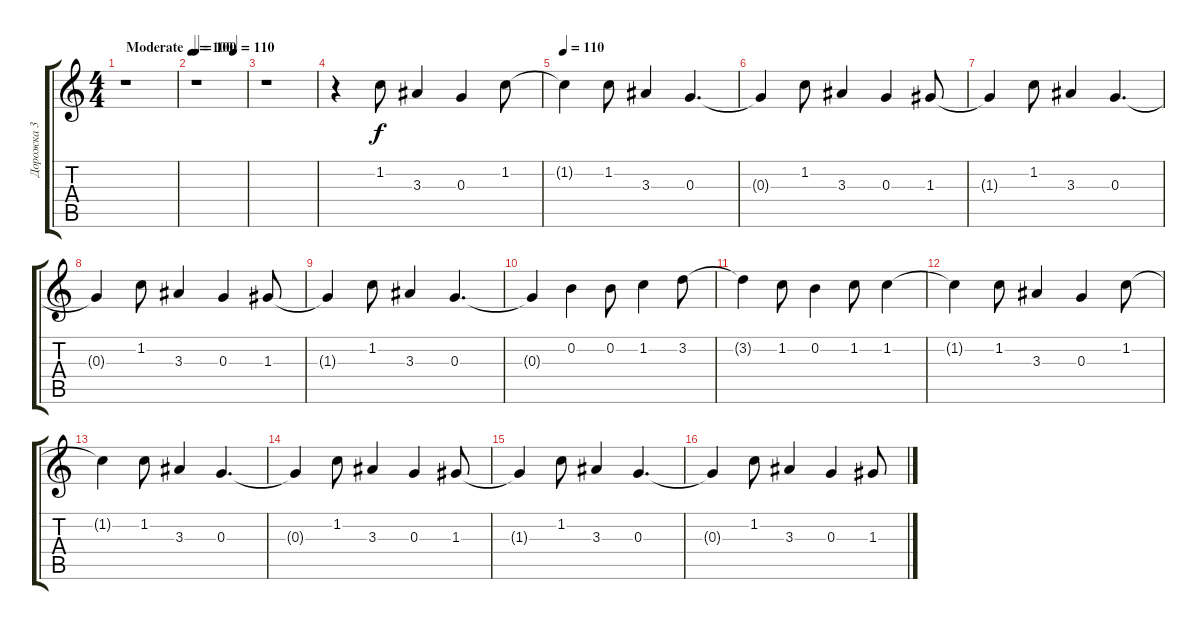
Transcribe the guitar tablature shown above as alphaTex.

\track ("Дорожка 3" "Дорожка 3") {instrument distortionguitar}
\staff {score tabs}
\tuning (E4 B3 G3 D3 A2 E2) {hide}
\ts (4 4)
\tempo (100 "Moderate")
\clef g2
\ks c
r.1{dy f instrument distortionguitar} |
\tempo 100
\tempo (110 0.75)
r.1 |
r.1 |
r.4 1.2.8 3.3.4 0.3.4 1.2.8 |
\tempo 110
1.2{t}.4 1.2.8 3.3.4 0.3.4{d} |
0.3{t}.4 1.2.8 3.3.4 0.3.4 1.3.8 |
1.3{t}.4 1.2.8 3.3.4 0.3.4{d} |
0.3{t}.4 1.2.8 3.3.4 0.3.4 1.3.8 |
1.3{t}.4 1.2.8 3.3.4 0.3.4{d} |
0.3{t}.4 0.2.4 0.2.8 1.2.4 3.2.8 |
3.2{t}.4 1.2.8 0.2.4 1.2.8 1.2.4 |
1.2{t}.4 1.2.8 3.3.4 0.3.4 1.2.8 |
1.2{t}.4 1.2.8 3.3.4 0.3.4{d} |
0.3{t}.4 1.2.8 3.3.4 0.3.4 1.3.8 |
1.3{t}.4 1.2.8 3.3.4 0.3.4{d} |
0.3{t}.4 1.2.8 3.3.4 0.3.4 1.3.8
